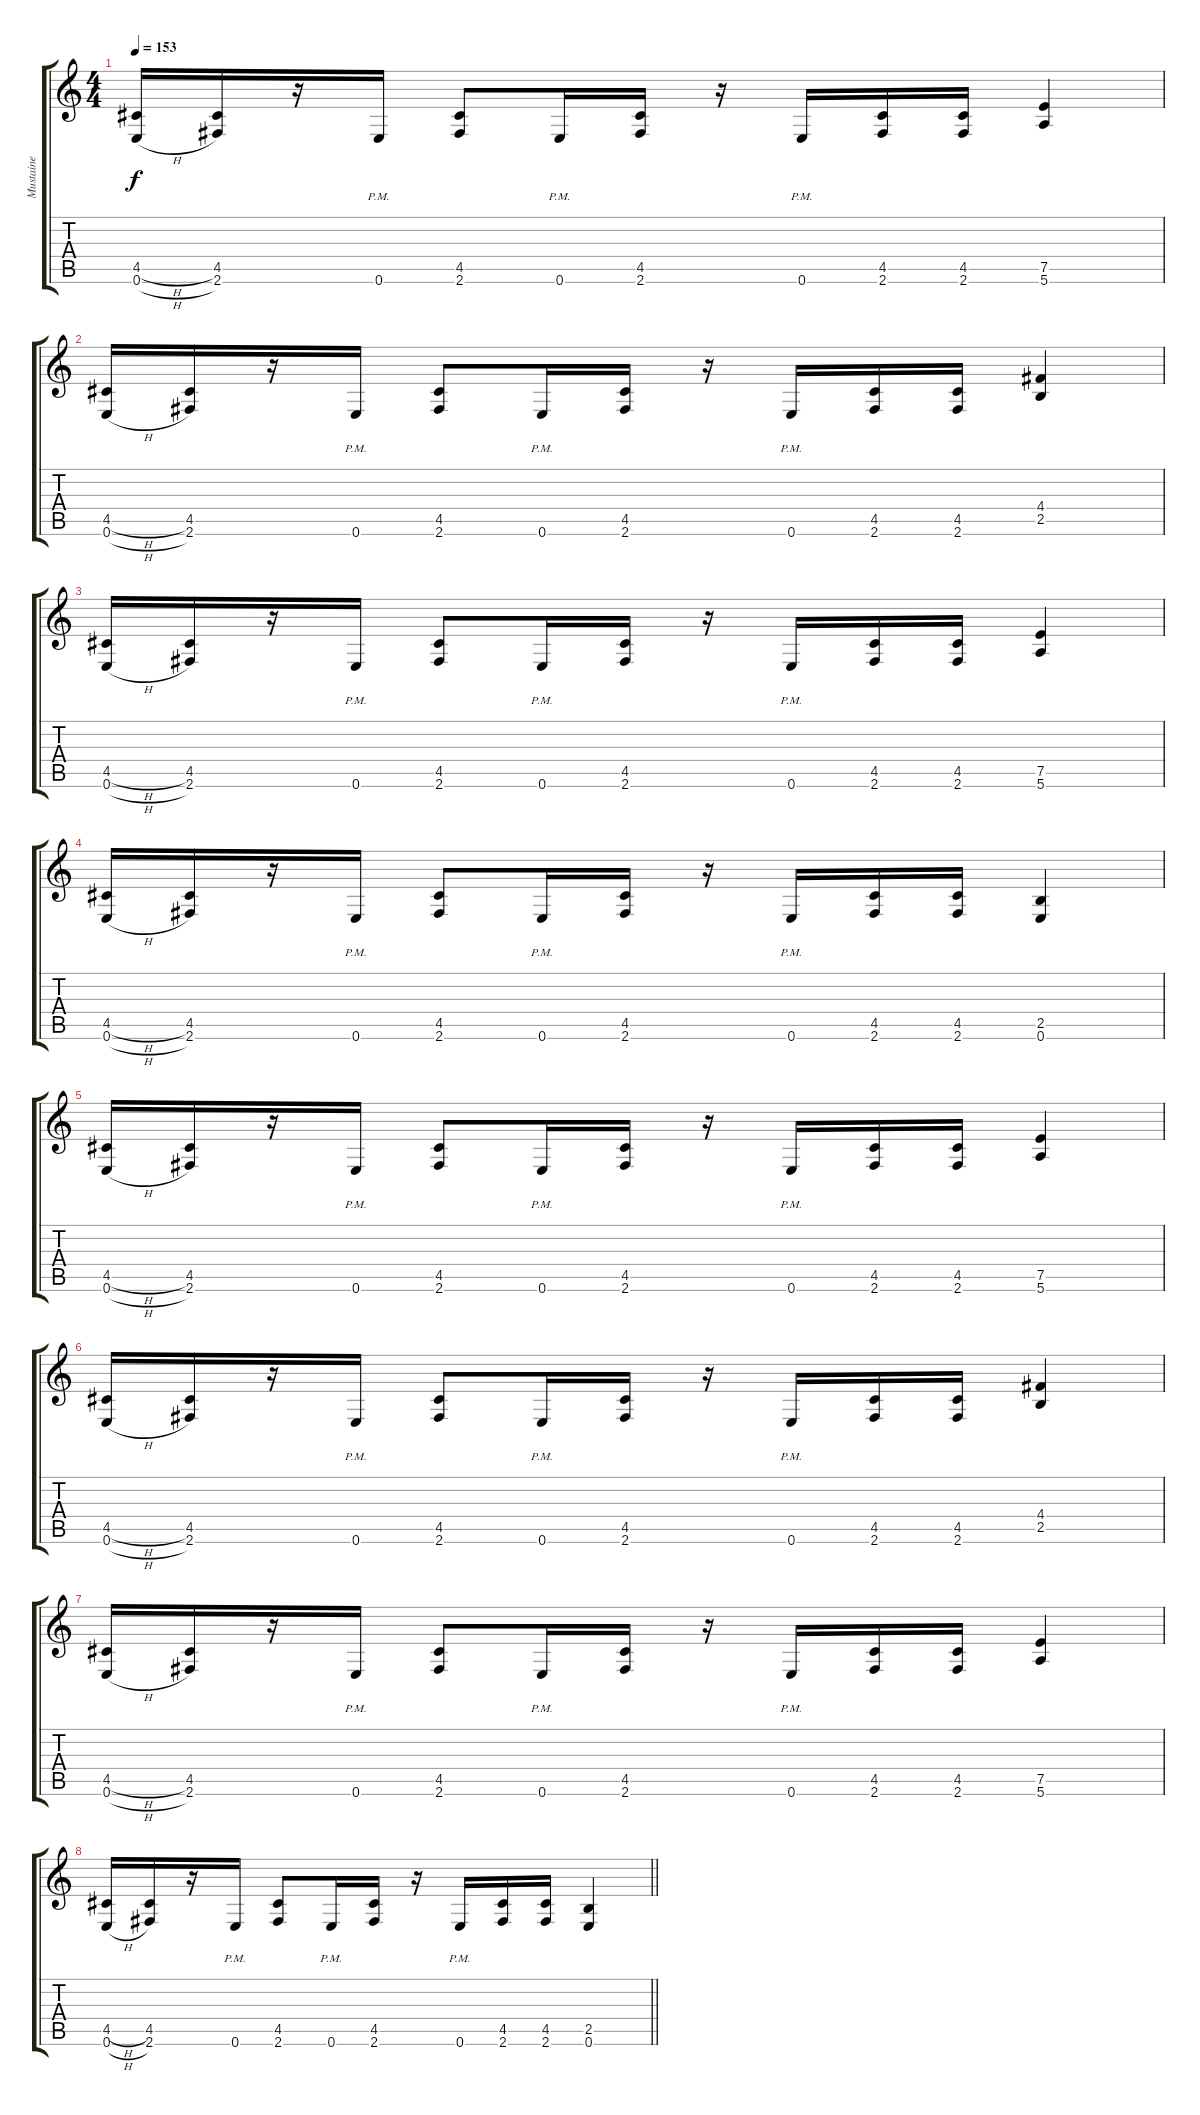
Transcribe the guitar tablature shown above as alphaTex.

\track ("Mustaine" "Mustaine") {instrument distortionguitar}
\staff {score tabs}
\tuning (E4 B3 G3 D3 A2 E2) {hide}
\ts (4 4)
\tempo 153
\clef g2
\ks c
(4.5{h} 0.6{h}).16{dy f} (4.5 2.6).16 r.16 0.6{pm}.16 (4.5 2.6).8 0.6{pm}.16 (4.5 2.6).16 r.16 0.6{pm}.16 (4.5 2.6).16 (4.5 2.6).16 (7.5 5.6).4 |
(4.5{h} 0.6{h}).16 (4.5 2.6).16 r.16 0.6{pm}.16 (4.5 2.6).8 0.6{pm}.16 (4.5 2.6).16 r.16 0.6{pm}.16 (4.5 2.6).16 (4.5 2.6).16 (4.4 2.5).4 |
(4.5{h} 0.6{h}).16 (4.5 2.6).16 r.16 0.6{pm}.16 (4.5 2.6).8 0.6{pm}.16 (4.5 2.6).16 r.16 0.6{pm}.16 (4.5 2.6).16 (4.5 2.6).16 (7.5 5.6).4 |
(4.5{h} 0.6{h}).16 (4.5 2.6).16 r.16 0.6{pm}.16 (4.5 2.6).8 0.6{pm}.16 (4.5 2.6).16 r.16 0.6{pm}.16 (4.5 2.6).16 (4.5 2.6).16 (2.5 0.6).4 |
(4.5{h} 0.6{h}).16 (4.5 2.6).16 r.16 0.6{pm}.16 (4.5 2.6).8 0.6{pm}.16 (4.5 2.6).16 r.16 0.6{pm}.16 (4.5 2.6).16 (4.5 2.6).16 (7.5 5.6).4 |
(4.5{h} 0.6{h}).16 (4.5 2.6).16 r.16 0.6{pm}.16 (4.5 2.6).8 0.6{pm}.16 (4.5 2.6).16 r.16 0.6{pm}.16 (4.5 2.6).16 (4.5 2.6).16 (4.4 2.5).4 |
(4.5{h} 0.6{h}).16 (4.5 2.6).16 r.16 0.6{pm}.16 (4.5 2.6).8 0.6{pm}.16 (4.5 2.6).16 r.16 0.6{pm}.16 (4.5 2.6).16 (4.5 2.6).16 (7.5 5.6).4 |
\barLineRight lightlight
(4.5{h} 0.6{h}).16 (4.5 2.6).16 r.16 0.6{pm}.16 (4.5 2.6).8 0.6{pm}.16 (4.5 2.6).16 r.16 0.6{pm}.16 (4.5 2.6).16 (4.5 2.6).16 (2.5 0.6).4
